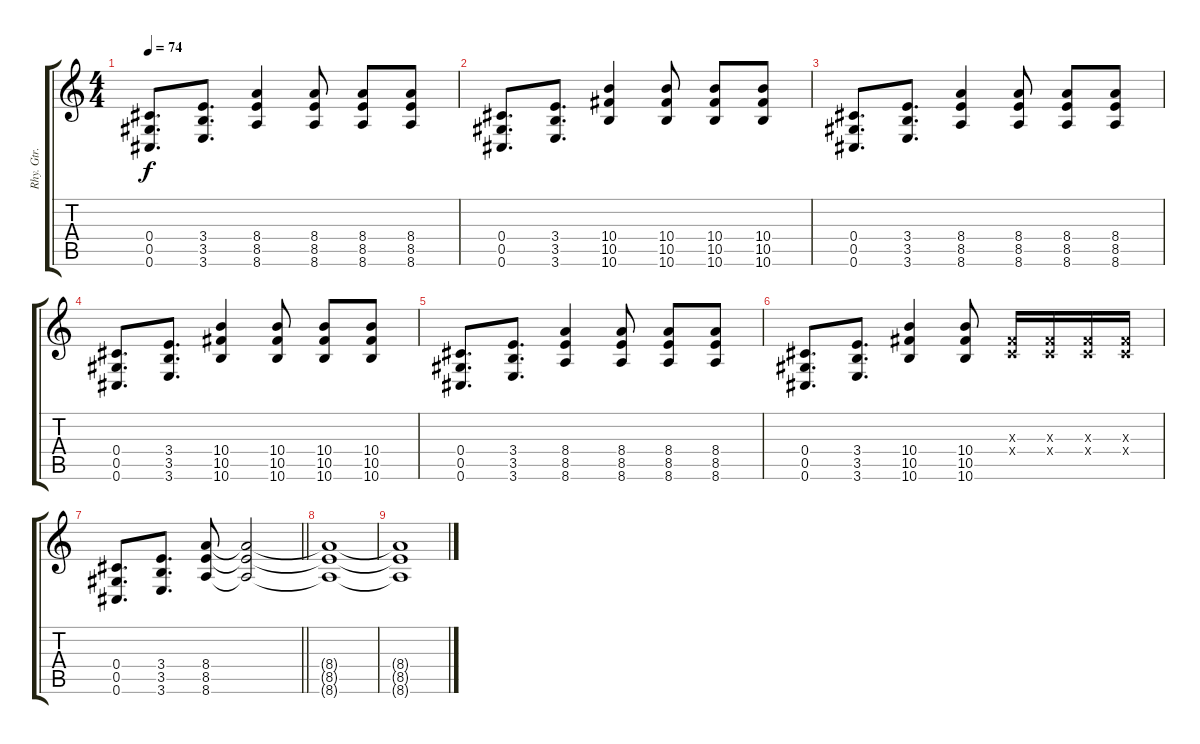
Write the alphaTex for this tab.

\track ("Rhy. Gtr. 2" "Rhy. Gtr. ") {instrument distortionguitar}
\staff {score tabs}
\tuning (Eb4 Bb3 Gb3 Db3 Ab2 Db2) {hide}
\ts (4 4)
\tempo 74
\clef g2
\ks c
(0.4 0.5 0.6).8{d dy f} (3.4 3.5 3.6).8{d} (8.4 8.5 8.6).4 (8.4 8.5 8.6).8 (8.4 8.5 8.6).8 (8.4 8.5 8.6).8 |
(0.4 0.5 0.6).8{d} (3.4 3.5 3.6).8{d} (10.4 10.5 10.6).4 (10.4 10.5 10.6).8 (10.4 10.5 10.6).8 (10.4 10.5 10.6).8 |
(0.4 0.5 0.6).8{d} (3.4 3.5 3.6).8{d} (8.4 8.5 8.6).4 (8.4 8.5 8.6).8 (8.4 8.5 8.6).8 (8.4 8.5 8.6).8 |
(0.4 0.5 0.6).8{d} (3.4 3.5 3.6).8{d} (10.4 10.5 10.6).4 (10.4 10.5 10.6).8 (10.4 10.5 10.6).8 (10.4 10.5 10.6).8 |
(0.4 0.5 0.6).8{d} (3.4 3.5 3.6).8{d} (8.4 8.5 8.6).4 (8.4 8.5 8.6).8 (8.4 8.5 8.6).8 (8.4 8.5 8.6).8 |
(0.4 0.5 0.6).8{d} (3.4 3.5 3.6).8{d} (10.4 10.5 10.6).4 (10.4 10.5 10.6).8 (0.3{x} 0.4{x}).16 (0.3{x} 0.4{x}).16 (0.3{x} 0.4{x}).16 (0.3{x} 0.4{x}).16 |
\barLineRight lightlight
(0.4 0.5 0.6).8{d} (3.4 3.5 3.6).8{d} (8.4 8.5 8.6).8 (8.4{t} 8.5{t} 8.6{t}).2 |
(8.4{t} 8.5{t} 8.6{t}).1 |
(8.4{t} 8.5{t} 8.6{t}).1
